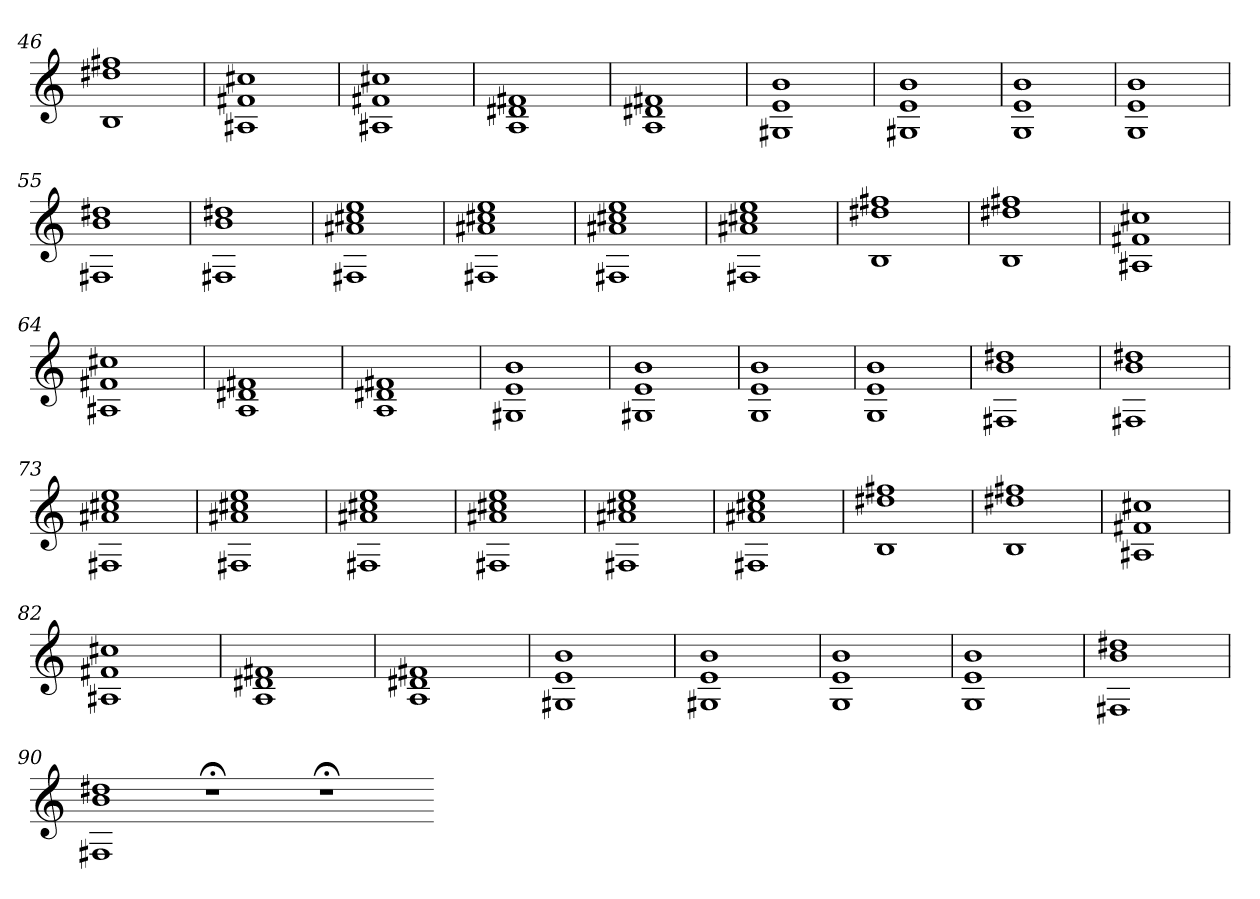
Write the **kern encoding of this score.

**kern
*part1
*staff1
=46
1B 1dd#X 1ff#X
=47
1A#X 1f#X 1cc#X
=48
1A#X 1f#X 1cc#X
=49
1A 1d#X 1f#X
=50
1A 1d#X 1f#X
=51
1G#X 1e 1b
=52
1G#X 1e 1b
=53
1G 1e 1b
=54
1G 1e 1b
=55
1F#X 1b 1dd#X
=56
1F#X 1b 1dd#X
=57
1F#X 1a#X 1cc#X 1ee
=58
1F#X 1a#X 1cc#X 1ee
=59
1F#X 1a#X 1cc#X 1ee
=60
1F#X 1a#X 1cc#X 1ee
=61
1B 1dd#X 1ff#X
=62
1B 1dd#X 1ff#X
=63
1A#X 1f#X 1cc#X
=64
1A#X 1f#X 1cc#X
=65
1A 1d#X 1f#X
=66
1A 1d#X 1f#X
=67
1G#X 1e 1b
=68
1G#X 1e 1b
=69
1G 1e 1b
=70
1G 1e 1b
=71
1F#X 1b 1dd#X
=72
1F#X 1b 1dd#X
=73
1F#X 1a#X 1cc#X 1ee
=74
1F#X 1a#X 1cc#X 1ee
=75
1F#X 1a#X 1cc#X 1ee
=76
1F#X 1a#X 1cc#X 1ee
=77
1F#X 1a#X 1cc#X 1ee
=78
1F#X 1a#X 1cc#X 1ee
=79
1B 1dd#X 1ff#X
=80
1B 1dd#X 1ff#X
=81
1A#X 1f#X 1cc#X
=82
1A#X 1f#X 1cc#X
=83
1A 1d#X 1f#X
=84
1A 1d#X 1f#X
=85
1G#X 1e 1b
=86
1G#X 1e 1b
=87
1G 1e 1b
=88
1G 1e 1b
=89
1F#X 1b 1dd#X
=90
1F#X 1b 1dd#X
1r;<
1r;<
=-
*-
